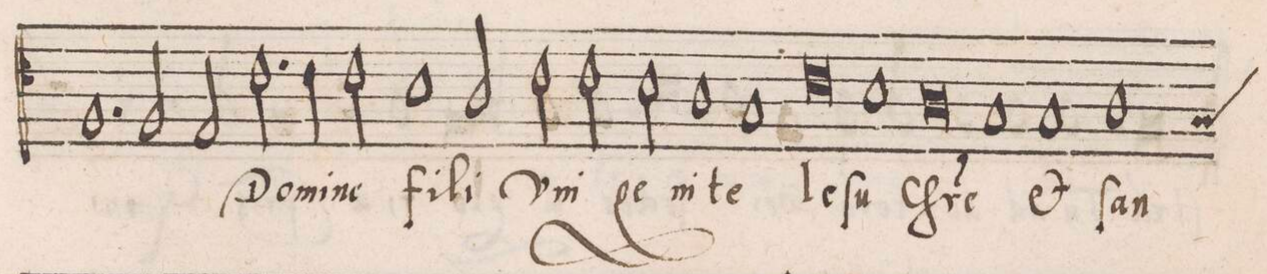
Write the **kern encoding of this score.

**kern	**text
*I"TENOR	*
*clefC4	*
*k[]	*
*met(c|)	*
*M2/1	*
1.F	-ni-
=30	=30
2F/	-po-
2E/	-tens
*	*Xij
2.c\	Do -
=31	=31
4c\	-mi-
2c\	-ne
1B	fi-
=32	=32
2A/	-li
2c\	v-
2c\	-ni-
2B\	-ge-
=33	=33
1A	-ni-
1G	-te
=34	=34
0c	Ie-
=35	=35
1B	-ſu
0A	Chr(i-
=36	=36
1G	-ſt)e
=37	=37
1G	e(t)
*custos:A	*
1A	ſan-
=38	=38
*-	*-
